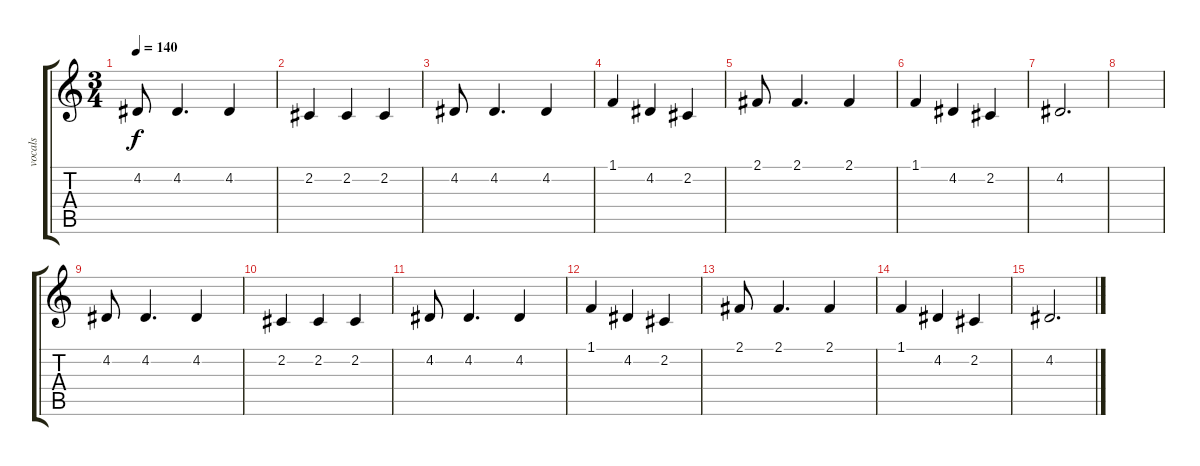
\track ("vocals" "vocals") {instrument lead6voice}
\staff {score tabs}
\tuning (E4 B3 G3 D3 A2 E2) {hide}
\ts (3 4)
\tempo 140
\clef g2
\ks c
4.2.8{dy f} 4.2.4{d} 4.2.4 |
2.2.4 2.2.4 2.2.4 |
4.2.8 4.2.4{d} 4.2.4 |
1.1.4 4.2.4 2.2.4 |
2.1.8 2.1.4{d} 2.1.4 |
1.1.4 4.2.4 2.2.4 |
4.2.2{d} |
|
4.2.8 4.2.4{d} 4.2.4 |
2.2.4 2.2.4 2.2.4 |
4.2.8 4.2.4{d} 4.2.4 |
1.1.4 4.2.4 2.2.4 |
2.1.8 2.1.4{d} 2.1.4 |
1.1.4 4.2.4 2.2.4 |
4.2.2{d}
